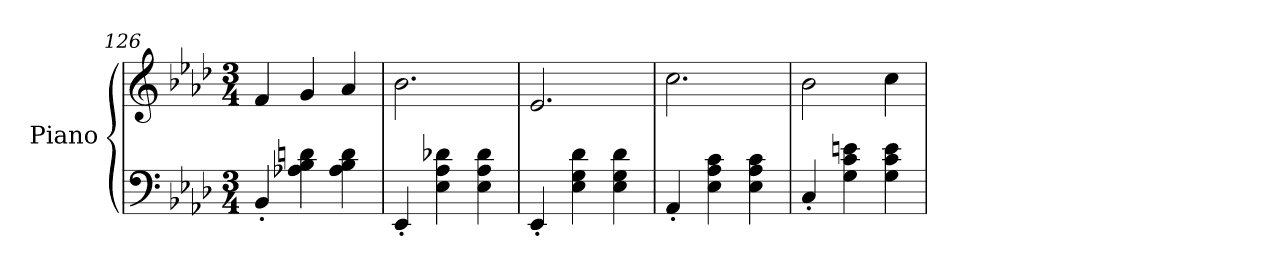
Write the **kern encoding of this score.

**kern	**kern
*part1	*part1
*staff2	*staff1
*I"Piano	*
*I'Pno	*
*clefF4	*clefG2
*k[b-e-a-d-]	*k[b-e-a-d-]
*M3/4	*M3/4
=126	=126
4BB-'/	4f/
4A-X\ 4B-\ 4dn\	4g/
4A-\ 4B-\ 4d\	4a-/
=127	=127
4EE-'/	2.b-\
4E-\ 4A-\ 4d-X\	.
4E-\ 4A-\ 4d-\	.
=128	=128
4EE-'/	2.e-/
4E-\ 4G\ 4d-\	.
4E-\ 4G\ 4d-\	.
=129	=129
4AA-'/	2.cc\
4E-\ 4A-\ 4c\	.
4E-\ 4A-\ 4c\	.
!!LO:LB:g=z
=130	=130
4C'/	2b-\
4G\ 4c\ 4en\	.
4G\ 4c\ 4e\	4cc\
=	=
*-	*-
